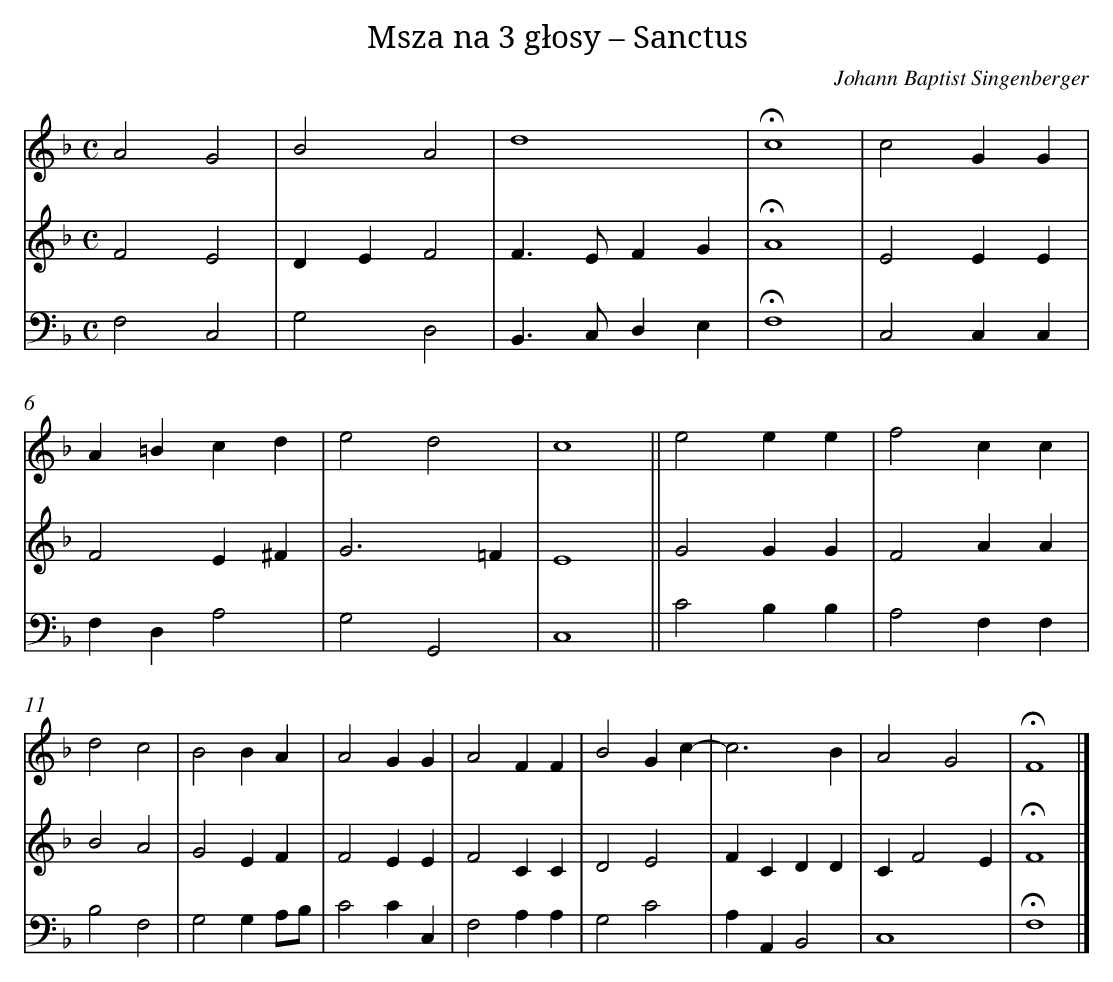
X:1
T: Msza na 3 głosy – Sanctus
C: Johann Baptist Singenberger
L: 1/4
M: C
V: 1 clef=treble
V: 2 clef=treble
V: 3 clef=bass
K: F
[V:1] A2G2 |
[V:2] F2E2 |
[V:3] F,2C,2 |
[V:1] B2A2 |
[V:2] DEF2 |
[V:3] G,2D,2 |
[V:1] d4 |
[V:2] F>EFG |
[V:3] B,,>C,D,E, |
[V:1] !fermata!c4 |
[V:2] !fermata!A4 |
[V:3] !fermata!F,4 |
[V:1] c2GG |
[V:2] E2EE |
[V:3] C,2C,C, |
[V:1] A=Bcd |
[V:2] F2E^F |
[V:3] F,D,A,2 |
[V:1] e2d2 |
[V:2] G3=F |
[V:3] G,2G,,2 |
[V:1] c4 ||
[V:2] E4 ||
[V:3] C,4 ||
[V:1] e2ee |
[V:2] G2GG |
[V:3] C2B,B, |
[V:1] f2cc |
[V:2] F2AA |
[V:3] A,2F,F, |
[V:1] d2c2 |
[V:2] B2A2 |
[V:3] B,2F,2 |
[V:1] B2BA |
[V:2] G2EF |
[V:3] G,2G,A,/B,/ |
[V:1] A2GG |
[V:2] F2EE |
[V:3] C2CC, |
[V:1] A2FF |
[V:2] F2CC |
[V:3] F,2A,A, |
[V:1] B2Gc- |
[V:2] D2E2 |
[V:3] G,2C2 |
[V:1] c3B |
[V:2] FCDD |
[V:3] A,A,,B,,2 |
[V:1] A2G2 |
[V:2] CF2E |
[V:3] C,4 |
[V:1] !fermata!F4 |]
[V:2] !fermata!F4 |]
[V:3] !fermata!F,4 |]
